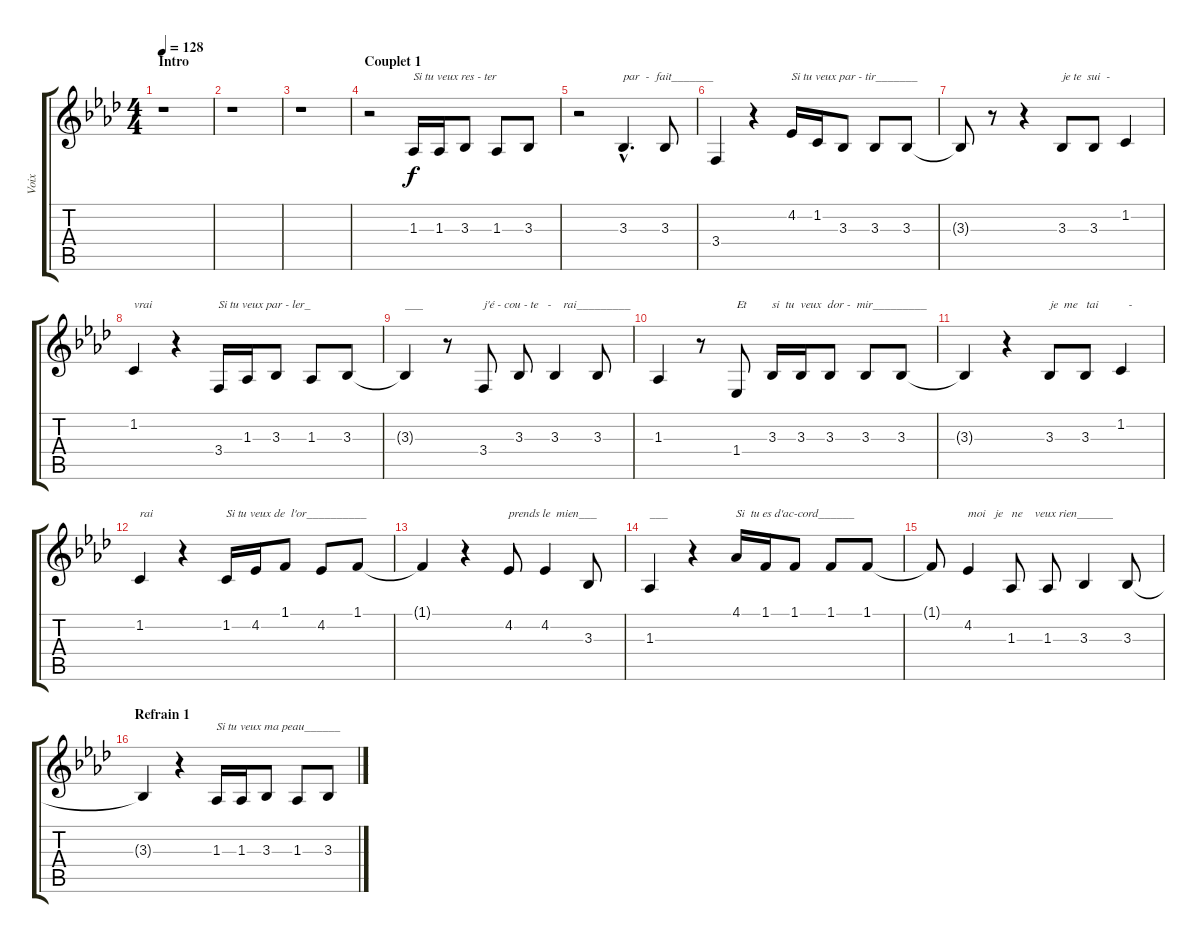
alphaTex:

\track ("Voix" "Voix") {instrument oboe}
\staff {score tabs}
\tuning (E4 B3 G3 D3 A2 E2) {hide}
\ts (4 4)
\section ("" "Intro")
\tempo 128
\clef g2
\ks ab
r.1{dy f instrument oboe} |
r.1 |
r.1 |
\section ("" "Couplet 1")
r.2 1.3.16{txt "Si tu veux res - ter"} 1.3.16 3.3.8 1.3.8 3.3.8 |
r.2 3.3{hac}.4{d txt "par  -  fait_______"} 3.3.8 |
3.4.4 r.4 4.2.16{txt "Si tu veux par - tir_______"} 1.2.16 3.3.8 3.3.8 3.3.8 |
3.3{t}.8 r.8 r.4 3.3.8{txt "je te  sui  -"} 3.3.8 1.2.4 |
1.2.4{txt "vrai"} r.4 3.4.16{txt "Si tu veux par - ler_"} 1.3.16 3.3.8 1.3.8 3.3.8 |
3.3{t}.4{txt "___"} r.8 3.4.8{txt "j'é - cou - te   -    rai_________"} 3.3.8 3.3.4 3.3.8 |
1.3.4 r.8 1.4.8{txt "Et"} 3.3.16{txt "si  tu  veux  dor -  mir_________"} 3.3.16 3.3.8 3.3.8 3.3.8 |
3.3{t}.4 r.4 3.3.8{txt "je  me   tai          -"} 3.3.8 1.2.4 |
1.2.4{txt "rai"} r.4 1.2.16{txt "Si tu veux de  l'or__________"} 4.2.16 1.1.8 4.2.8 1.1.8 |
1.1{t}.4 r.4 4.2.8{txt "prends le  mien___"} 4.2.4 3.3.8 |
1.3.4{txt "___"} r.4 4.1.16{txt "Si  tu es d'ac-cord______"} 1.1.16 1.1.8 1.1.8 1.1.8 |
1.1{t}.8 4.2.4{txt "moi   je   ne    veux rien______"} 1.3.8 1.3.8 3.3.4 3.3.8 |
\section ("" "Refrain 1")
3.3{t}.4 r.4 1.3.16{txt "Si tu veux ma peau______"} 1.3.16 3.3.8 1.3.8 3.3.8
